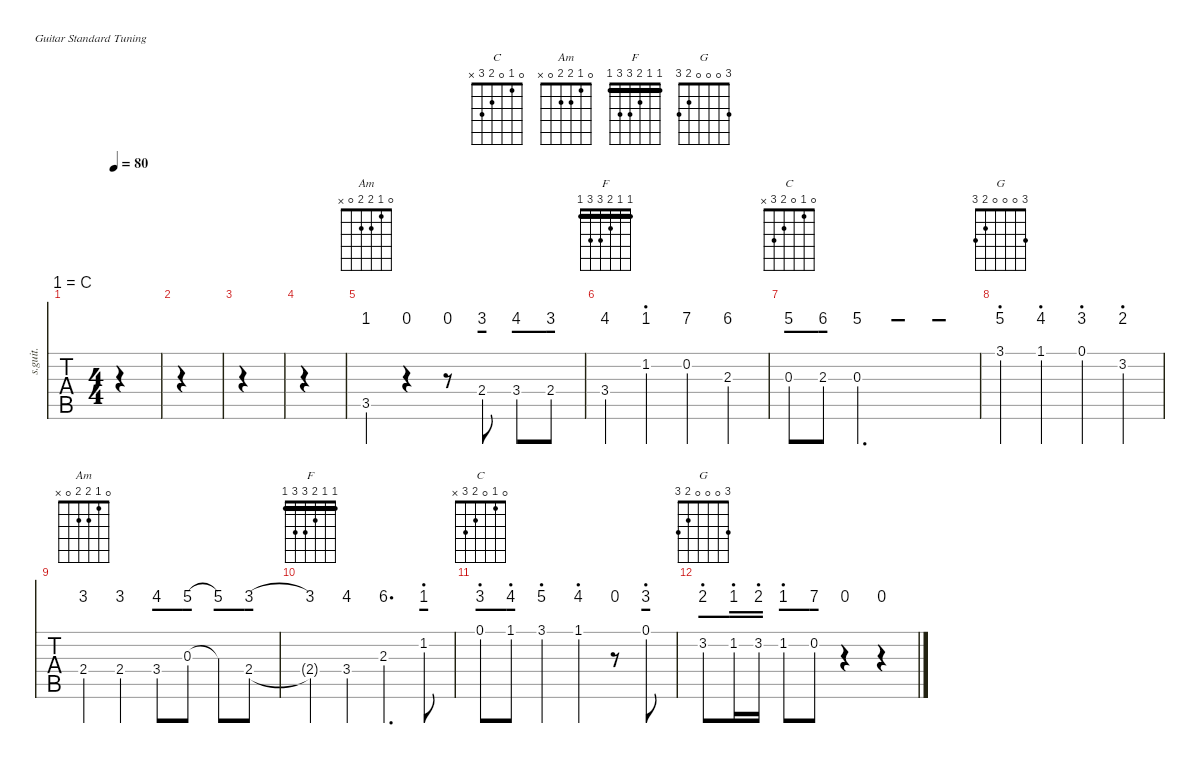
\defaultSystemsLayout 4
\hideDynamics
\bracketExtendMode nobrackets
\chordDiagramsInScore
\track ("Steel Guitar" "s.guit.") {defaultSystemsLayout 4 instrument acousticguitarsteel}
\staff {tabs numbered}
\tuning (E4 B3 G3 D3 A2 E2)
\chord ("C" 0 1 0 2 3 x) {showfingering false}
\chord ("Am" 0 1 2 2 0 x) {showfingering false}
\chord ("F" 1 1 2 3 3 1) {showfingering false barre (1 1)}
\chord ("G" 3 0 0 0 2 3) {showfingering false}
\ts (4 4)
\tempo 80
\clef g2
\ks c
|
|
|
|
3.5.4{ch "Am"} r.4 r.8 2.4.8 3.4.8 2.4.8 |
3.4.4{ch "F"} 1.2.4 0.2.4 2.3.4 |
0.3.8{ch "C"} 2.3.8 0.3.2{d} |
3.1.4{ch "G"} 1.1.4 0.1.4 3.2.4 |
2.4.4{ch "Am"} 2.4.4 3.4.8 0.3.8 0.3{t}.8 2.4.8 |
2.4{t}.4{ch "F"} 3.4.4 2.3.4{d} 1.2.8 |
0.1.8{ch "C"} 1.1.8 3.1.4 1.1.4 r.8 0.1.8 |
3.2.8{ch "G"} 1.2.16 3.2.16 1.2.8 0.2.8 r.4 r.4
